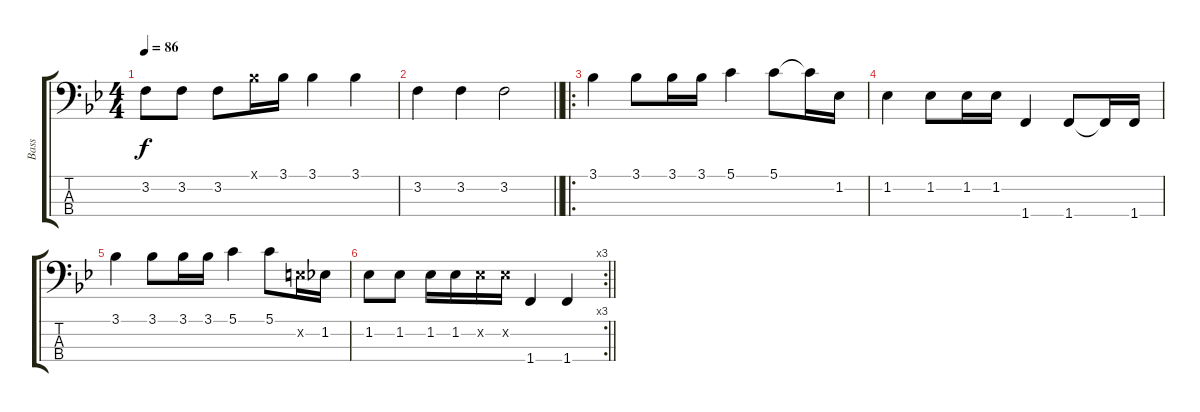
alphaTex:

\track ("Bass" "Bass") {instrument electricbassfinger}
\staff {score tabs}
\tuning (G2 D2 A1 E1) {hide}
\ts (4 4)
\tempo 86
\clef f4
\ks bb
3.2.8{dy f} 3.2.8 3.2.8 3.1{x}.16 3.1.16 3.1.4 3.1.4 |
\barLineRight lightlight
3.2.4 3.2.4 3.2.2 |
\ro
3.1.4 3.1.8 3.1.16 3.1.16 5.1.4 5.1.8 5.1{t}.16 1.2.16 |
1.2.4 1.2.8 1.2.16 1.2.16 1.4.4 1.4.8 1.4{t}.16 1.4.16 |
3.1.4 3.1.8 3.1.16 3.1.16 5.1.4 5.1.8 2.2{x}.16 1.2.16 |
\rc 3
\barLineRight lightlight
1.2.8 1.2.8 1.2.16 1.2.16 1.2{x}.16 1.2{x}.16 1.4.4 1.4.4
